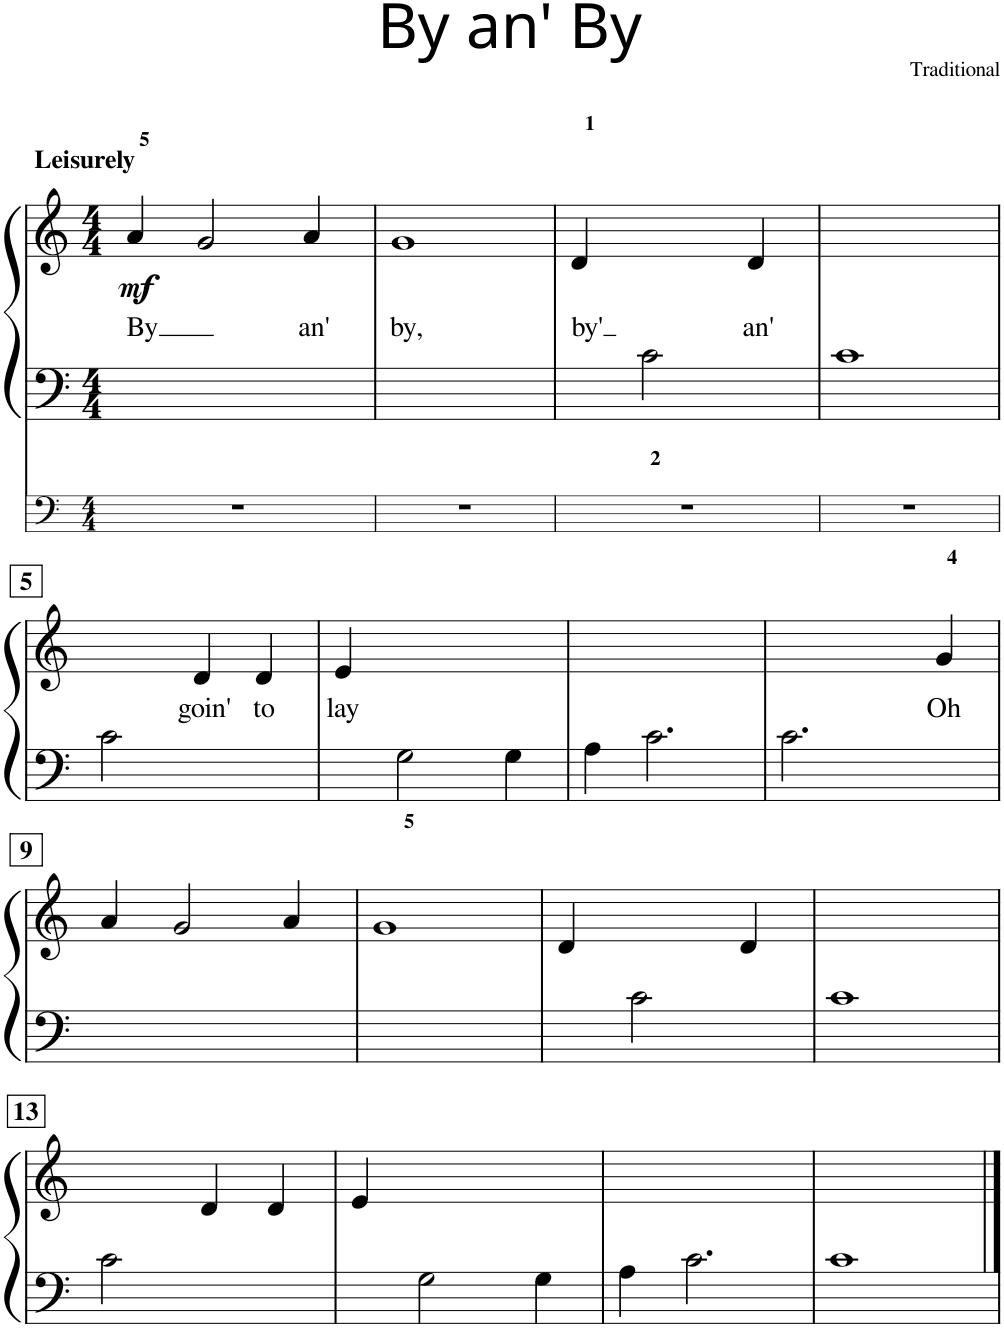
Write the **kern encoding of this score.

**kern	**kern	**kern	**text	**dynam
*part2	*part1	*part1	*part1	*part1
*staff3	*staff2	*staff1	*staff1	*staff1/2
*I"Piano	*I"Piano	*	*	*
*I'Pno	*I'Pno	*	*	*
*stria5	*	*	*	*
*clefF4	*clefF4	*clefG2	*	*
*k[]	*k[]	*k[]	*	*
*M4/4	*M4/4	*M4/4	*	*
=1	=1	=1	=1	=1
!	!	!LO:TX:a:B:t=Leisurely	!	!
!	!	!	!LO:LY:b	!LO:DY:b
1r	1ryy	4a/	By	mf
.	.	2g/	.	.
!	!	!	!LO:LY:b	!
.	.	4a/	an'	.
=2	=2	=2	=2	=2
!	!	!	!LO:LY:b	!
1r	1ryy	1g	by,	.
=3	=3	=3	=3	=3
!	!	!	!LO:LY:b	!
1r	4ryy	4d/	by'	.
.	2c<\	2ryy	.	.
!	!	!	!LO:LY:b	!
.	4ryy	4d/	an'	.
=4	=4	=4	=4	=4
1r	1c	1ryy	.	.
!!LO:LB:g=z
=5	=5	=5	=5	=5
1r	2c\	2ryy	.	.
!	!	!	!LO:LY:b	!
.	2ryy	4d/	goin'	.
!	!	!	!LO:LY:b	!
.	.	4d/	to	.
=6	=6	=6	=6	=6
!	!	!	!LO:LY:b	!
1r	4ryy	4e/	lay	.
.	2G<\	4ryy	.	.
.	.	2ryy	.	.
.	4G\	.	.	.
=7	=7	=7	=7	=7
1r	4A\	1ryy	.	.
.	2.c\	.	.	.
=8	=8	=8	=8	=8
1r	2.c\	2ryy	.	.
.	.	4ryy	.	.
!	!	!	!LO:LY:b	!
.	4ryy	4g/	Oh	.
!!LO:LB:g=z
=9	=9	=9	=9	=9
1r	1ryy	4a/	.	.
.	.	2g/	.	.
.	.	4a/	.	.
=10	=10	=10	=10	=10
1r	1ryy	1g	.	.
=11	=11	=11	=11	=11
1r	4ryy	4d/	.	.
.	2c\	2ryy	.	.
.	4ryy	4d/	.	.
=12	=12	=12	=12	=12
1r	1c	1ryy	.	.
!!LO:LB:g=z
=13	=13	=13	=13	=13
1r	2c\	2ryy	.	.
.	2ryy	4d/	.	.
.	.	4d/	.	.
=14	=14	=14	=14	=14
1r	4ryy	4e/	.	.
.	2G\	4ryy	.	.
.	.	2ryy	.	.
.	4G\	.	.	.
=15	=15	=15	=15	=15
1r	4A\	1ryy	.	.
.	2.c\	.	.	.
=16	=16	=16	=16	=16
1r	1c	1ryy	.	.
==	==	==	==	==
*-	*-	*-	*-	*-
